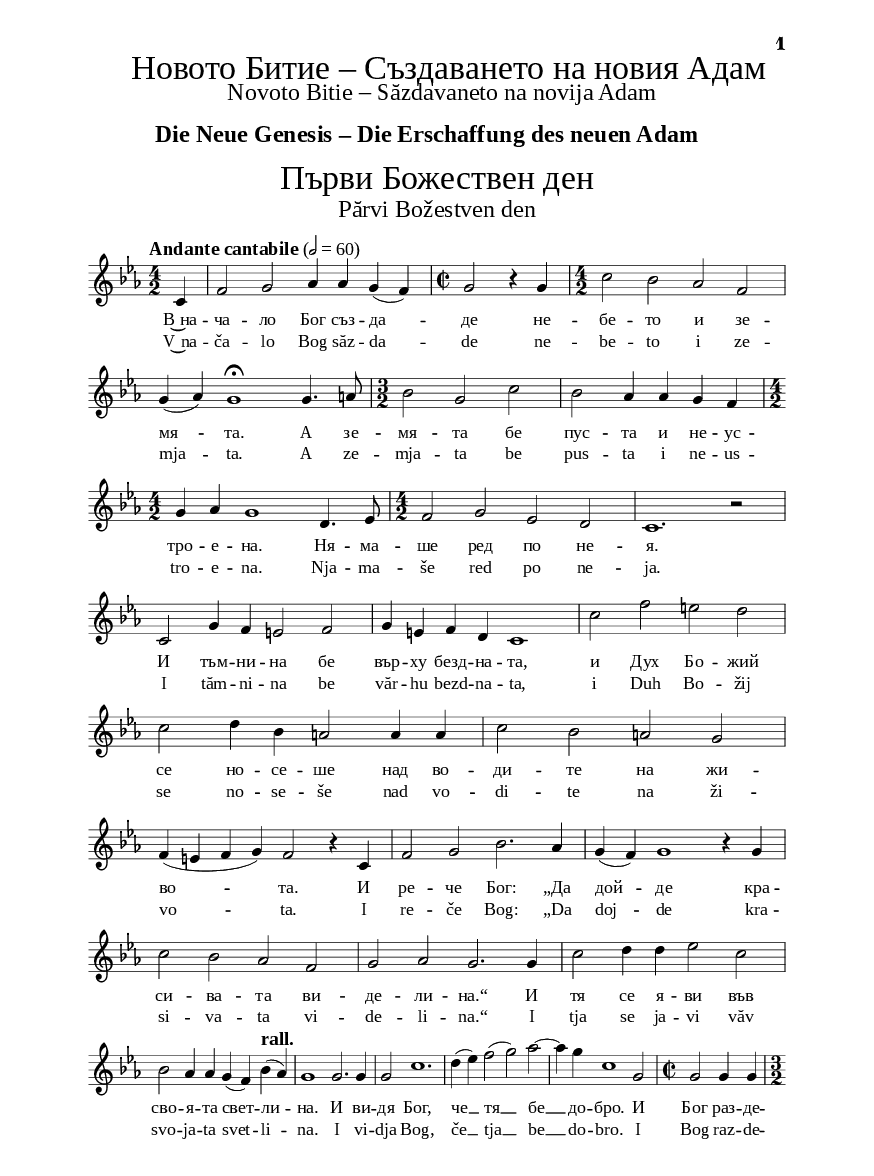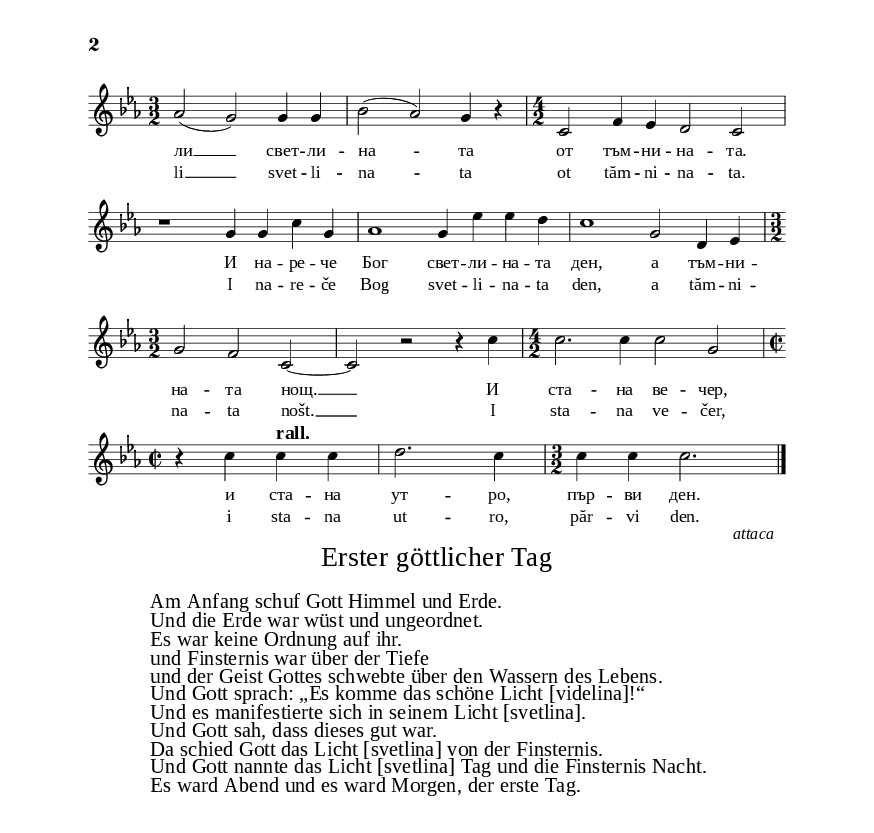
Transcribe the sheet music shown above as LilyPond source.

\version "2.24.3"

% include paper part and global functions
\include "include/globals.ily"

\bookpart {
   \label #'ref191
  \tocItem \markup "Новото Битие – Novoto Bitie"
  \label #'ref191_1
  \tocItem \markup "     Първи Божествен ден – Părvi Božestven den"
  \include "include/bookpart-paper.ily"
  \markup \center-column \normal-text \fontsize #6.5 {
    \center-align
    \line { "     Новото Битие – Създаването на новия Адам" }
     \center-align
   
    \vspace #-0.1
    \center-align
    \line \fontsize #-3 { "     Novoto Bitie – Săzdavaneto na novija Adam" }
    \vspace #-0.1
    \center-align
     \hspace #5.1
    \line \fontsize #-3 \bold  { "Die Neue Genesis – Die Erschaffung des neuen Adam" }
    %\vspace #-0.8
    \center-align
    \line \fontsize #-3 { " " }
  }
  \score {
    \include "include/score-layout.ily"

    \new Voice \absolute {
      \clef treble
      \key c \minor
      \time 4/2
      \tempoFunc "Andante cantabile" 2 "60"
      \autoBeamOff
      \partial 4
      c'4 | f'2 g'2 
      as'4 as'4 g'4 ( f'4 ) | \time 2/2 g'2 r4 g'4 | % 3
      \time 4/2 c''2 bes'2 as'2 f'2 \break | % 4
      g'4 ( as'4 ) g'1 \fermata g'4. a'8 | % 5
      \time 3/2  bes'2 g'2 c''2 | % 6
      bes'2 as'4 as'4 g'4 f'4 \break | % 7
      \time 4/2  g'4 as'4 g'1 d'4. es'8 | % 8
      \time 4/2  f'2 g'2 es'2 d'2 | % 9
      c'1. r2 \break |
      c'2 g'4 f'4 e'2 f'2 | % 11
      g'4 e'4 f'4 d'4 c'1 | % 12
      c''2 f''2 e''2 d''2 \break | % 13
      c''2 d''4 bes'4 a'2 a'4 a'4 | % 14
      c''2 bes'2 a'2 g'2 \break | % 15
      f'4 ( e'4 f'4 g'4 ) f'2 r4 c'4 | % 16
      f'2 g'2 bes'2. as'4 | % 17
      g'4 ( f'4 ) g'1 r4 g'4 \break | % 18
      c''2 bes'2 as'2 f'2 | % 19
      g'2 as'2 g'2. g'4 |
      c''2 d''4 d''4 es''2 c''2 \break | % 21
      bes'2 as'4 as'4 g'4 ( f'4 )  \tempo "rall." bes'4( as'4 )
      | % 22
      g'1 g'2. g'4 | % 23
      g'2 c''1.  | % 24
      d''4 ( es''4 ) f''2 ( g''2 ) as''2 ~ | % 25
      as''4 g''4 c''1 g'2 | % 26
      \time 2/2  g'2 g'4 g'4 \break | % 27
      \time 3/2  as'2 ( g'2 ) g'4 g'4 | % 28
      bes'2 ( as'2 ) g'4 r4 | % 29
      \time 4/2  c'2 f'4 es'4 d'2 c'2 \break |
      r1 g'4 g'4 c''4 g'4 | % 31
      as'1 g'4 es''4 es''4 d''4 | % 32
      c''1 g'2 d'4 es'4 \break | % 33
      \time 3/2  g'2 f'2 c'2 ~ | % 34
      c'2 r2 r4 c''4 | % 35
      \time 4/2  c''2. c''4 c''2 g'2 \break | % 36
      \time 2/2  r4 c''4 \tempo "rall."  c''4c''4 | % 37
      d''2. c''4 | % 38
      \time 3/2 c''4 c''4 c''2. \bar "|."
    }

    \addlyrics {
      В~на -- ча --
      ло Бог съз -- да -- де не -- бе -- то и зе --
      мя -- та. А зе -- мя -- та бе пус -- та и не
      -- ус -- тро -- е -- на. Ня -- ма -- ше ред по
      не -- я. И тъм -- ни -- на бе вър -- ху безд --
      на -- та, и Дух Бо -- жий се но -- се -- ше
      над во -- ди -- те на жи -- во -- та. И ре --
      че Бог: „Да дой -- де кра -- си -- ва -- та ви
      -- де -- ли -- на.“ И тя се я -- ви във сво --
      я -- та свет -- ли -- на. И ви -- дя Бог, че __
      тя __ бе __ до -- бро. И Бог раз -- де -- ли __ свет --
      ли -- на -- та от тъм -- ни -- на -- та. И на --
      ре -- че Бог свет -- ли -- на -- та ден, а тъм
      -- ни -- на -- та нощ. __ И ста -- на ве -- чер, и
      ста -- на ут -- ро, пър -- ви ден.}
     \addlyrics {
      V~na -- ča --
      lo Bog săz -- da -- de ne -- be -- to i ze --
      mja -- ta. A ze -- mja -- ta be pus -- ta i ne
      -- us -- tro -- e -- na. Nja -- ma -- še red po
      ne -- ja. I tăm -- ni -- na be văr -- hu bezd --
      na -- ta, i Duh Bo -- žij se no -- se -- še
      nad vo -- di -- te na ži -- vo -- ta. I re --
      če Bog: „Da doj -- de kra -- si -- va -- ta vi
      -- de -- li -- na.“ I tja se ja -- vi văv svo --
      ja -- ta svet -- li -- na. I vi -- dja Bog, če __
      tja __ be __ do -- bro. I Bog raz -- de -- li __ svet --
      li -- na -- ta ot tăm -- ni -- na -- ta. I na --
      re -- če Bog svet -- li -- na -- ta den, a tăm
      -- ni -- na -- ta nošt. __ I sta -- na ve -- čer, i
      sta -- na ut -- ro, păr -- vi den.}

        \header {
          title = \titleFunc "Първи Божествен ден" "Părvi Božestven den"
        }

        \midi{}

      } % score

      \markup \raise #2.8 \override #'(baseline-skip . 2) {
        \column {
          \fill-line \italic { "" "" \concat {"attaca" "   " }}
        }
      }

      % include foreign translation(s) of the song
      \version "2.24.3"

\markup \fill-line { \fontsize #deTitleFontSize "Erster göttlicher Tag" }
\markup \null
\markup \null
\markup \fontsize #deCoupletFontSize {
  \hspace #7
  \override #`(baseline-skip . ,deCoupletBaselineSkip)

  \column {
    \line { " " }

\line { " "Am Anfang schuf Gott Himmel und Erde.}

\line { " "Und die Erde war wüst und ungeordnet. }

\line { " "Es war keine Ordnung auf ihr. }

\line { " " und Finsternis war über der Tiefe }

\line { " "und der Geist Gottes schwebte über den Wassern
des Lebens.}

\line { " "Und Gott sprach: „Es komme das schöne Licht [videlina]!“  }

\line { " "Und es manifestierte sich in seinem Licht [svetlina].}

\line { " "Und Gott sah, dass dieses gut war.}

\line { " "Da schied Gott das Licht [svetlina] von der Finsternis.}

\line { " "Und Gott nannte das Licht [svetlina] Tag und die Finsternis Nacht.}

\line { " "Es ward Abend und es ward Morgen, der erste Tag.}

  }
}



    } % bookpart

    % Più mosso
    %
